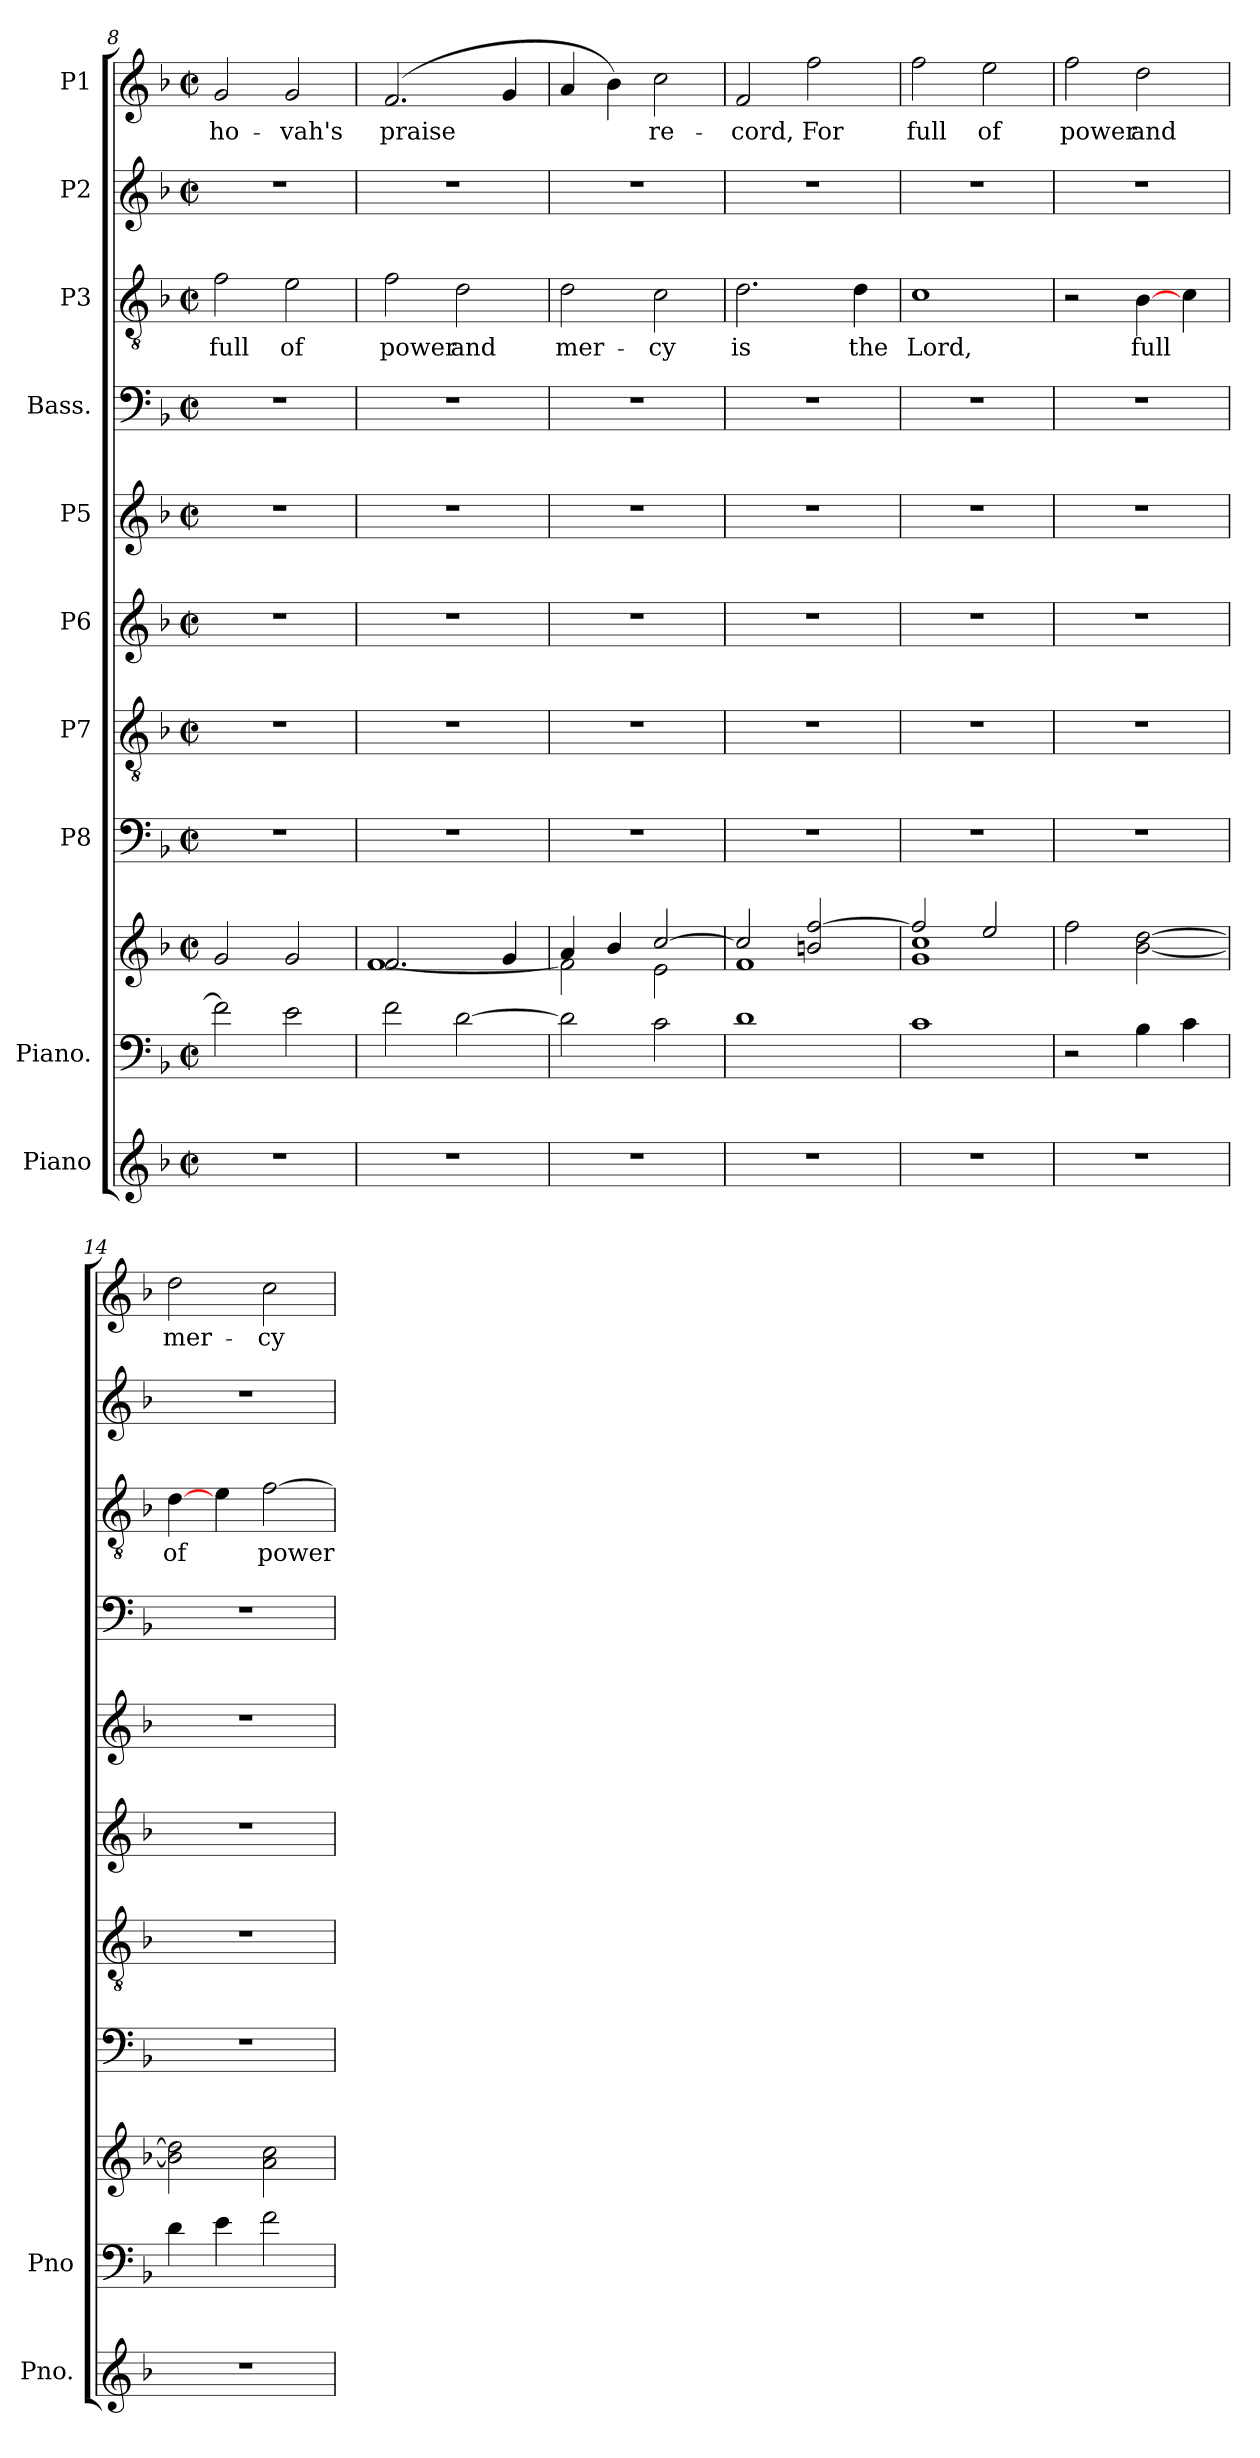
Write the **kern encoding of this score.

**kern	**kern	**kern	**kern	**kern	**kern	**kern	**kern	**kern	**text	**kern	**kern	**text
*part10	*part9	*part9	*part8	*part7	*part6	*part5	*part4	*part3	*part3	*part2	*part1	*part1
*staff11	*staff10	*staff9	*staff8	*staff7	*staff6	*staff5	*staff4	*staff3	*staff3	*staff2	*staff1	*staff1
*I"Piano	*I"Piano.	*	*I"P8	*I"P7	*I"P6	*I"P5	*I"Bass.	*I"P3	*	*I"P2	*I"P1	*
*I'Pno.	*I'Pno	*	*	*	*	*	*	*	*	*	*	*
*clefG2	*clefF4	*clefG2	*clefF4	*clefGv2	*clefG2	*clefG2	*clefF4	*clefGv2	*	*clefG2	*clefG2	*
*k[b-]	*k[b-]	*k[b-]	*k[b-]	*k[b-]	*k[b-]	*k[b-]	*k[b-]	*k[b-]	*	*k[b-]	*k[b-]	*
*F:	*F:	*F:	*F:	*F:	*F:	*F:	*F:	*F:	*	*F:	*F:	*
*M2/2	*M2/2	*M2/2	*M2/2	*M2/2	*M2/2	*M2/2	*M2/2	*M2/2	*	*M2/2	*M2/2	*
*met(c|)	*met(c|)	*met(c|)	*met(c|)	*met(c|)	*met(c|)	*met(c|)	*met(c|)	*met(c|)	*	*met(c|)	*met(c|)	*
=8	=8	=8	=8	=8	=8	=8	=8	=8	=8	=8	=8	=8
!	!	!	!	!	!	!	!	!	!LO:LY:b	!	!	!LO:LY:b
1r	2f\]	2g/	1r	1r	1r	1r	1r	2f\	full	1r	2g/	-ho-
!	!	!	!	!	!	!	!	!	!LO:LY:b	!	!	!LO:LY:b
.	2e\	2g/	.	.	.	.	.	2e\	of	.	2g/	-vah's
!!LO:PB:g=z
=9	=9	=9	=9	=9	=9	=9	=9	=9	=9	=9	=9	=9
*	*	*^	*	*	*	*	*	*	*	*	*	*
!	!	!	!	!	!	!	!	!	!	!LO:LY:b	!	!	!LO:LY:b
1r	2f\	2.f/	[1f	1r	1r	1r	1r	1r	2f\	power	1r	(>2.f/	praise
!	!	!	!	!	!	!	!	!	!	!LO:LY:b	!	!	!
.	[2d\	.	.	.	.	.	.	.	2d\	and	.	.	.
!	!	!	!	!	!	!	!	!	!	!	!	!	!LO:LY:b
.	.	4g/	.	.	.	.	.	.	.	.	.	4g/	.
=10	=10	=10	=10	=10	=10	=10	=10	=10	=10	=10	=10	=10	=10
!	!	!	!	!	!	!	!	!	!	!LO:LY:b	!	!	!LO:LY:b
1r	2d\]	4a/	2f\]	1r	1r	1r	1r	1r	2d\	mer-	1r	4a/	.
!	!	!	!	!	!	!	!	!	!	!	!	!	!LO:LY:b
.	.	4b-/	.	.	.	.	.	.	.	.	.	4b-\)	.
!	!	!	!	!	!	!	!	!	!	!LO:LY:b	!	!	!LO:LY:b
.	2c\	[2cc/	2e\	.	.	.	.	.	2c\	-cy	.	2cc\	re-
=11	=11	=11	=11	=11	=11	=11	=11	=11	=11	=11	=11	=11	=11
!	!	!	!	!	!	!	!	!	!	!LO:LY:b	!	!	!LO:LY:b
1r	1d	2cc/]	1f	1r	1r	1r	1r	1r	2.d\	is	1r	2f/	-cord,
!	!	!	!	!	!	!	!	!	!	!	!	!	!LO:LY:b
.	.	2bn/ [2ff/	.	.	.	.	.	.	.	.	.	2ff\	For
!	!	!	!	!	!	!	!	!	!	!LO:LY:b	!	!	!
.	.	.	.	.	.	.	.	.	4d\	the	.	.	.
=12	=12	=12	=12	=12	=12	=12	=12	=12	=12	=12	=12	=12	=12
*	*	*	*^	*	*	*	*	*	*	*	*	*	*
!	!	!	!	!	!	!	!	!	!	!	!LO:LY:b	!	!	!LO:LY:b
1r	1c	2ff/]	1g	1cc	1r	1r	1r	1r	1r	1c	Lord,	1r	2ff\	full
!	!	!	!	!	!	!	!	!	!	!	!	!	!	!LO:LY:b
.	.	2ee/	.	.	.	.	.	.	.	.	.	.	2ee\	of
*	*	*v	*v	*v	*	*	*	*	*	*	*	*	*	*
=13	=13	=13	=13	=13	=13	=13	=13	=13	=13	=13	=13	=13
!	!	!	!	!	!	!	!	!	!	!	!	!LO:LY:b
1r	2r	2ff\	1r	1r	1r	1r	1r	2r	.	1r	2ff\	power
!	!	!	!	!	!	!	!	!	!LO:LY:b	!	!	!LO:LY:b
.	4B-\	[2b-\ [2dd\	.	.	.	.	.	[4B-\	full	.	2dd\	and
.	4c\	.	.	.	.	.	.	4c\	.	.	.	.
=14	=14	=14	=14	=14	=14	=14	=14	=14	=14	=14	=14	=14
!	!	!	!	!	!	!	!	!	!LO:LY:b	!	!	!LO:LY:b
1r	4d\	2b-\] 2dd\]	1r	1r	1r	1r	1r	[4d\	of	1r	2dd\	mer-
.	4e\	.	.	.	.	.	.	4e\	.	.	.	.
!	!	!	!	!	!	!	!	!	!LO:LY:b	!	!	!LO:LY:b
.	2f\	2a\ 2cc\	.	.	.	.	.	[2f\	power	.	2cc\	-cy
=	=	=	=	=	=	=	=	=	=	=	=	=
*-	*-	*-	*-	*-	*-	*-	*-	*-	*-	*-	*-	*-
